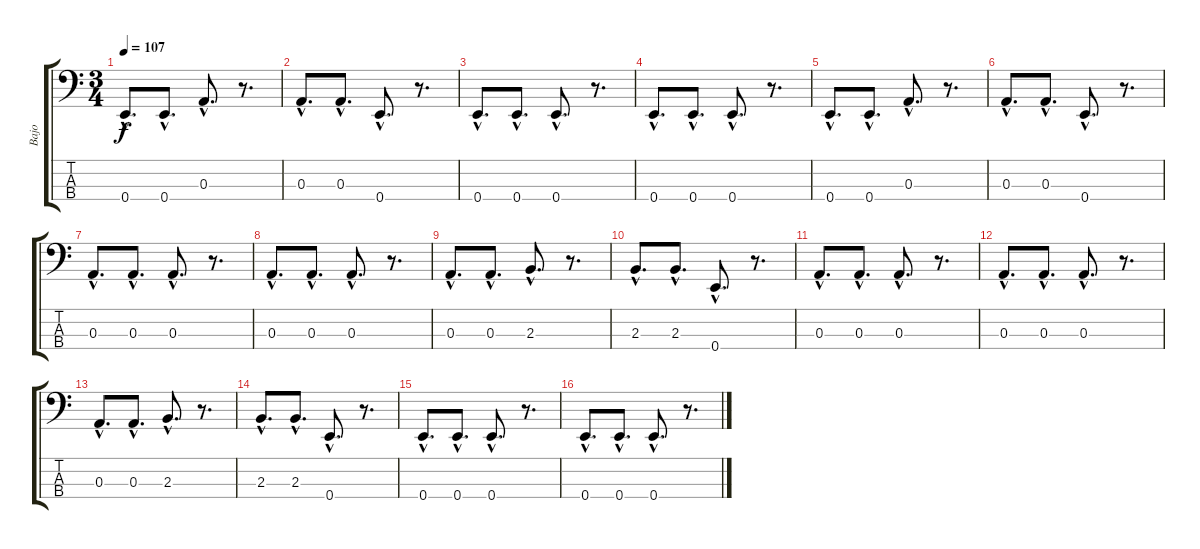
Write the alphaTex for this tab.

\track ("Bajo" "Bajo") {instrument electricbasspick}
\staff {score tabs}
\tuning (G2 D2 A1 E1) {hide}
\ts (3 4)
\tempo 107
\clef f4
\ks c
0.4{hac}.8{d dy f} 0.4{hac}.8{d} 0.3{hac}.8{d} r.8{d} |
0.3{hac}.8{d} 0.3{hac}.8{d} 0.4{hac}.8{d} r.8{d} |
0.4{hac}.8{d} 0.4{hac}.8{d} 0.4{hac}.8{d} r.8{d} |
0.4{hac}.8{d} 0.4{hac}.8{d} 0.4{hac}.8{d} r.8{d} |
0.4{hac}.8{d} 0.4{hac}.8{d} 0.3{hac}.8{d} r.8{d} |
0.3{hac}.8{d} 0.3{hac}.8{d} 0.4{hac}.8{d} r.8{d} |
0.3{hac}.8{d} 0.3{hac}.8{d} 0.3{hac}.8{d} r.8{d} |
0.3{hac}.8{d} 0.3{hac}.8{d} 0.3{hac}.8{d} r.8{d} |
0.3{hac}.8{d} 0.3{hac}.8{d} 2.3{hac}.8{d} r.8{d} |
2.3{hac}.8{d} 2.3{hac}.8{d} 0.4{hac}.8{d} r.8{d} |
0.3{hac}.8{d} 0.3{hac}.8{d} 0.3{hac}.8{d} r.8{d} |
0.3{hac}.8{d} 0.3{hac}.8{d} 0.3{hac}.8{d} r.8{d} |
0.3{hac}.8{d} 0.3{hac}.8{d} 2.3{hac}.8{d} r.8{d} |
2.3{hac}.8{d} 2.3{hac}.8{d} 0.4{hac}.8{d} r.8{d} |
0.4{hac}.8{d} 0.4{hac}.8{d} 0.4{hac}.8{d} r.8{d} |
0.4{hac}.8{d} 0.4{hac}.8{d} 0.4{hac}.8{d} r.8{d}
